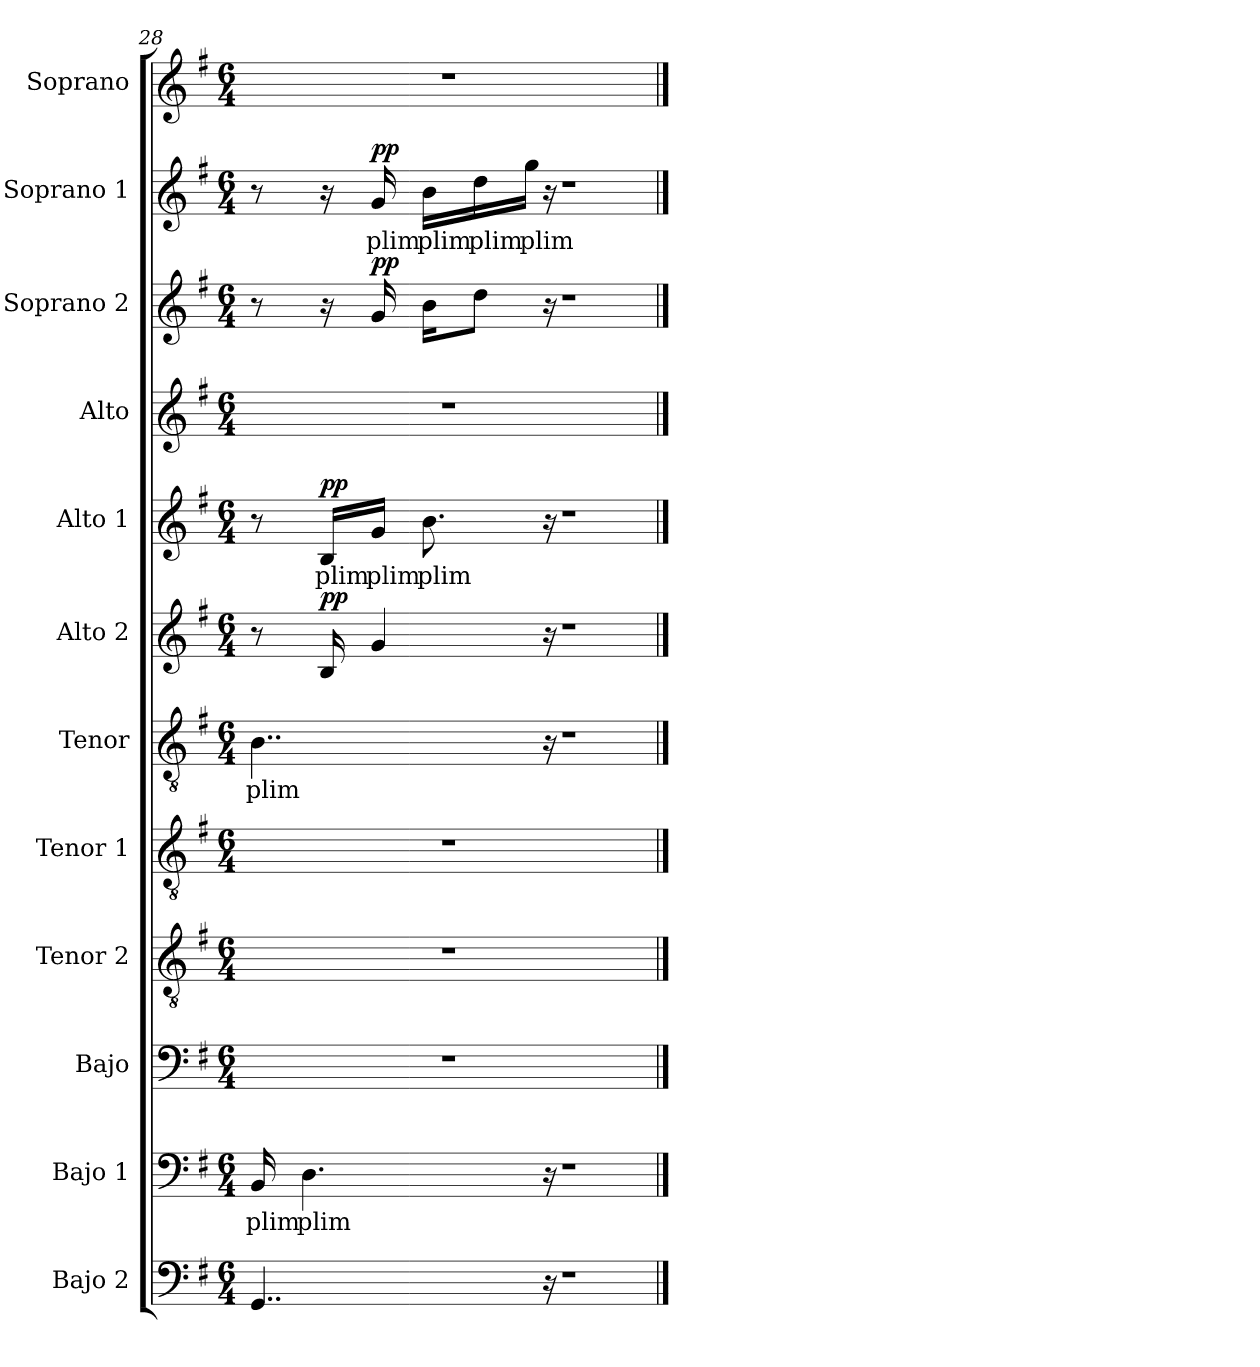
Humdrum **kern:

**kern	**kern	**text	**kern	**kern	**kern	**kern	**text	**kern	**dynam	**kern	**text	**dynam	**kern	**kern	**dynam	**kern	**text	**dynam	**kern
*part12	*part11	*part11	*part10	*part9	*part8	*part7	*part7	*part6	*part6	*part5	*part5	*part5	*part4	*part3	*part3	*part2	*part2	*part2	*part1
*staff12	*staff11	*staff11	*staff10	*staff9	*staff8	*staff7	*staff7	*staff6	*staff6	*staff5	*staff5	*staff5	*staff4	*staff3	*staff3	*staff2	*staff2	*staff2	*staff1
*I"Bajo 2	*I"Bajo 1	*	*I"Bajo	*I"Tenor 2	*I"Tenor 1	*I"Tenor	*	*I"Alto 2	*	*I"Alto 1	*	*	*I"Alto	*I"Soprano 2	*	*I"Soprano 1	*	*	*I"Soprano
*I'B2.	*I'B1.	*	*I'B.	*I'T2.	*I'T1.	*I'T.	*	*I'A2.	*	*I'A1.	*	*	*I'A.	*I'S2.	*	*I'S1.	*	*	*I'S.
!!LO:LB:g=z
*clefF4	*clefF4	*	*clefF4	*clefGv2	*clefGv2	*clefGv2	*	*clefG2	*	*clefG2	*	*	*clefG2	*clefG2	*	*clefG2	*	*	*clefG2
*k[f#]	*k[f#]	*	*k[f#]	*k[f#]	*k[f#]	*k[f#]	*	*k[f#]	*	*k[f#]	*	*	*k[f#]	*k[f#]	*	*k[f#]	*	*	*k[f#]
*M6/4	*M6/4	*	*M6/4	*M6/4	*M6/4	*M6/4	*	*M6/4	*	*M6/4	*	*	*M6/4	*M6/4	*	*M6/4	*	*	*M6/4
=28	=28	=28	=28	=28	=28	=28	=28	=28	=28	=28	=28	=28	=28	=28	=28	=28	=28	=28	=28
!	!	!LO:LY:b	!	!	!	!	!LO:LY:b	!	!	!	!	!	!	!	!	!	!	!	!
4..GG/	16BB/	plim	1.r	1.r	1.r	4..B\	plim	8r	.	8r	.	.	1.r	8r	.	8r	.	.	1.r
!	!	!LO:LY:b	!	!	!	!	!	!	!	!	!	!	!	!	!	!	!	!	!
.	4.D\	plim	.	.	.	.	.	.	.	.	.	.	.	.	.	.	.	.	.
!	!	!	!	!	!	!	!	!	!LO:DY:a	!	!LO:LY:b	!LO:DY:a	!	!	!	!	!	!	!
.	.	.	.	.	.	.	.	16B/	pp	16B/LL	plim	pp	.	16r	.	16r	.	.	.
!	!	!	!	!	!	!	!	!	!	!	!LO:LY:b	!	!	!	!LO:DY:a	!	!LO:LY:b	!LO:DY:a	!
.	.	.	.	.	.	.	.	4g/	.	16g/JJ	plim	.	.	16g/	pp	16g/	plim	pp	.
!	!	!	!	!	!	!	!	!	!	!	!LO:LY:b	!	!	!	!	!	!LO:LY:b	!	!
.	.	.	.	.	.	.	.	.	.	8.b\	plim	.	.	16b\KL	.	16b\LL	plim	.	.
!	!	!	!	!	!	!	!	!	!	!	!	!	!	!	!	!	!LO:LY:b	!	!
.	.	.	.	.	.	.	.	.	.	.	.	.	.	8dd\J	.	16dd\	plim	.	.
!	!	!	!	!	!	!	!	!	!	!	!	!	!	!	!	!	!LO:LY:b	!	!
.	.	.	.	.	.	.	.	.	.	.	.	.	.	.	.	16gg\JJ	plim	.	.
16r	16r	.	.	.	.	16r	.	16r	.	16r	.	.	.	16r	.	16r	.	.	.
1r	1r	.	.	.	.	1r	.	1r	.	1r	.	.	.	1r	.	1r	.	.	.
==	==	==	==	==	==	==	==	==	==	==	==	==	==	==	==	==	==	==	==
*-	*-	*-	*-	*-	*-	*-	*-	*-	*-	*-	*-	*-	*-	*-	*-	*-	*-	*-	*-
